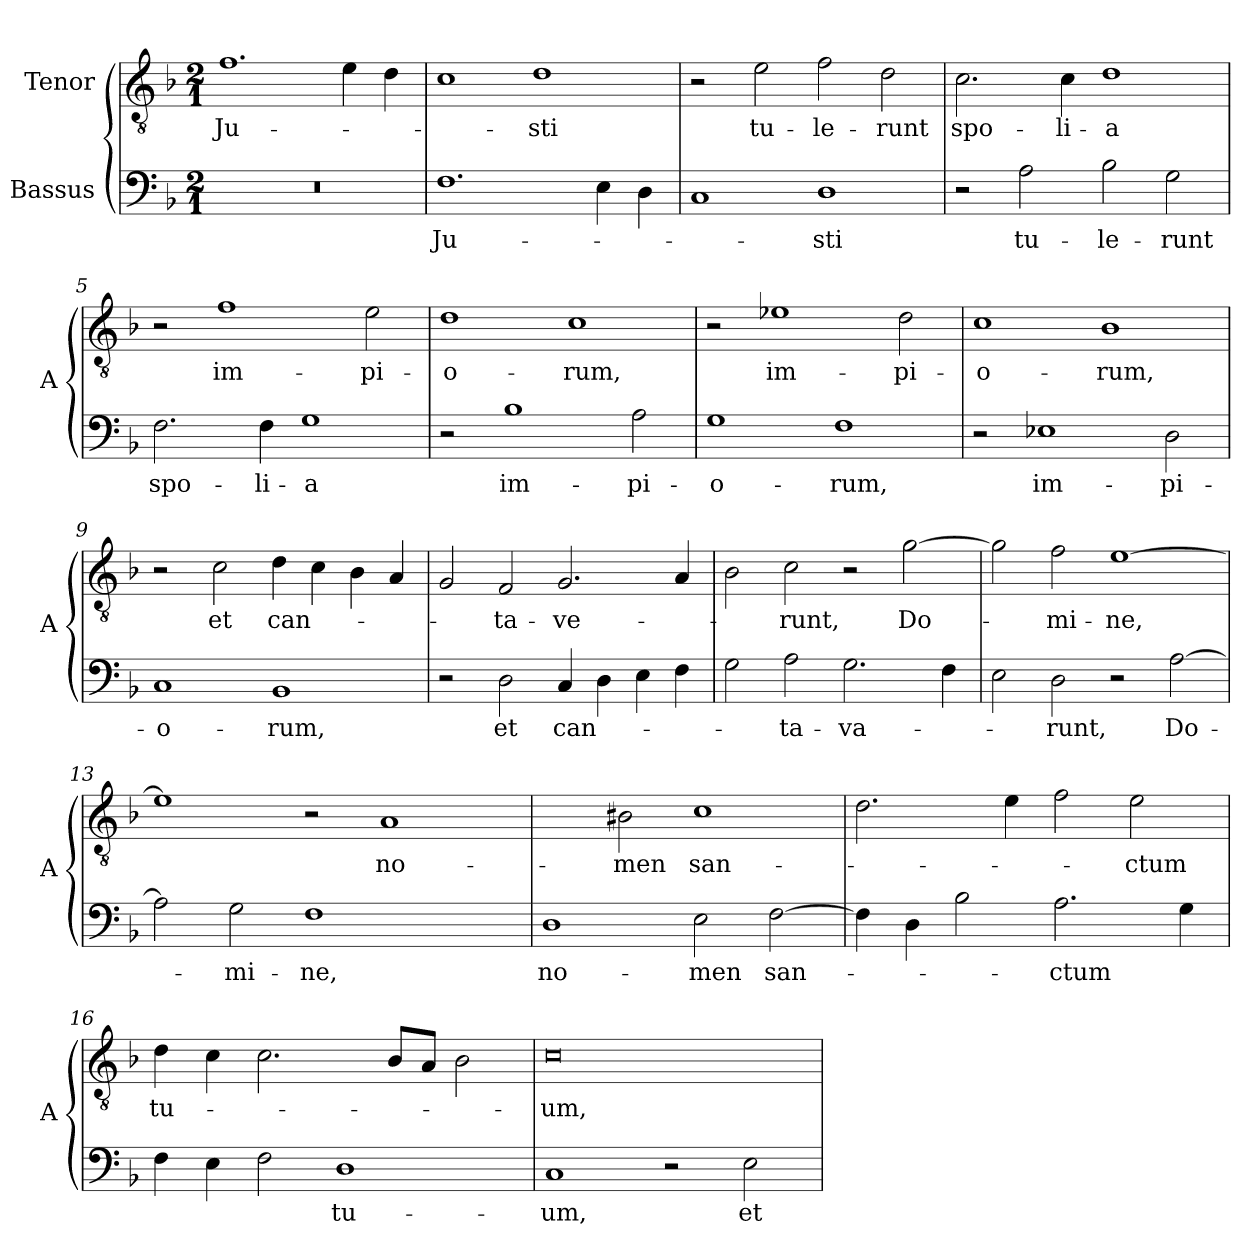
**kern	**text	**kern	**text
*part2	*part2	*part1	*part1
*staff2	*staff2	*staff1	*staff1
*I"Bassus	*	*I"Tenor	*
*I'A	*	*	*
*clefF4	*	*clefGv2	*
*k[b-]	*	*k[b-]	*
*F:	*	*F:	*
*M2/1	*	*M2/1	*
=1	=1	=1	=1
0r	.	1.f	Ju-
.	.	4e	.
.	.	4d	.
=2	=2	=2	=2
1.F	Ju-	1c	.
.	.	1d	-sti
4E	.	.	.
4D	.	.	.
=3	=3	=3	=3
1C	.	2r	.
.	.	2e	tu-
1D	-sti	2f	-le-
.	.	2d	-runt
=4	=4	=4	=4
2r	.	2.c	spo-
2A	tu-	.	.
.	.	4c	-li-
2B-	-le-	1d	-a
2G	-runt	.	.
=5	=5	=5	=5
2.F	spo-	2r	.
.	.	1f	im-
4F	-li-	.	.
1G	-a	.	.
.	.	2e	-pi-
=6	=6	=6	=6
2r	.	1d	-o-
1B-	im-	.	.
.	.	1c	-rum,
2A	-pi-	.	.
=7	=7	=7	=7
1G	-o-	2r	.
.	.	1e-X	im-
1F	-rum,	.	.
.	.	2d	-pi-
=8	=8	=8	=8
2r	.	1c	-o-
1E-X	im-	.	.
.	.	1B-	-rum,
2D	-pi-	.	.
=9	=9	=9	=9
1C	-o-	2r	.
.	.	2c	et
1BB-	rum,	4d	can-
.	.	4c	.
.	.	4B-	.
.	.	4A	.
=10	=10	=10	=10
2r	.	2G	.
2D	et	2F	-ta-
4C	can-	2.G	-ve-
4D	.	.	.
4E	.	.	.
4F	.	4A	.
=11	=11	=11	=11
2G	.	2B-	.
2A	-ta-	2c	-runt,
2.G	-va-	2r	.
.	.	[2g	Do-
4F	.	.	.
=12	=12	=12	=12
2E	.	2g]	.
2D	-runt,	2f	-mi-
2r	.	[1e	-ne,
[2A	Do-	.	.
=13	=13	=13	=13
2A]	.	1e]	.
2G	-mi-	.	.
1F	-ne,	2r	.
.	.	1A	no-
2ryy	.	.	.
=14	=14	=14	=14
1D	no-	2ryy	.
.	.	2B#X	-men
2E	-men	1c	san-
[2F	san-	.	.
=15	=15	=15	=15
4F]	.	2.d	.
4D	.	.	.
2B-	.	.	.
.	.	4e	.
2.A	-ctum	2f	.
.	.	2e	-ctum
4G	.	.	.
=16	=16	=16	=16
4F	.	4d	tu-
4E	.	4c	.
2F	.	2.c	.
1D	tu-	.	.
.	.	8B-L	.
.	.	8AJ	.
.	.	2B-	.
=17	=17	=17	=17
1C	-um,	0c	-um,
2r	.	.	.
2E	et	.	.
=	=	=	=
*-	*-	*-	*-
